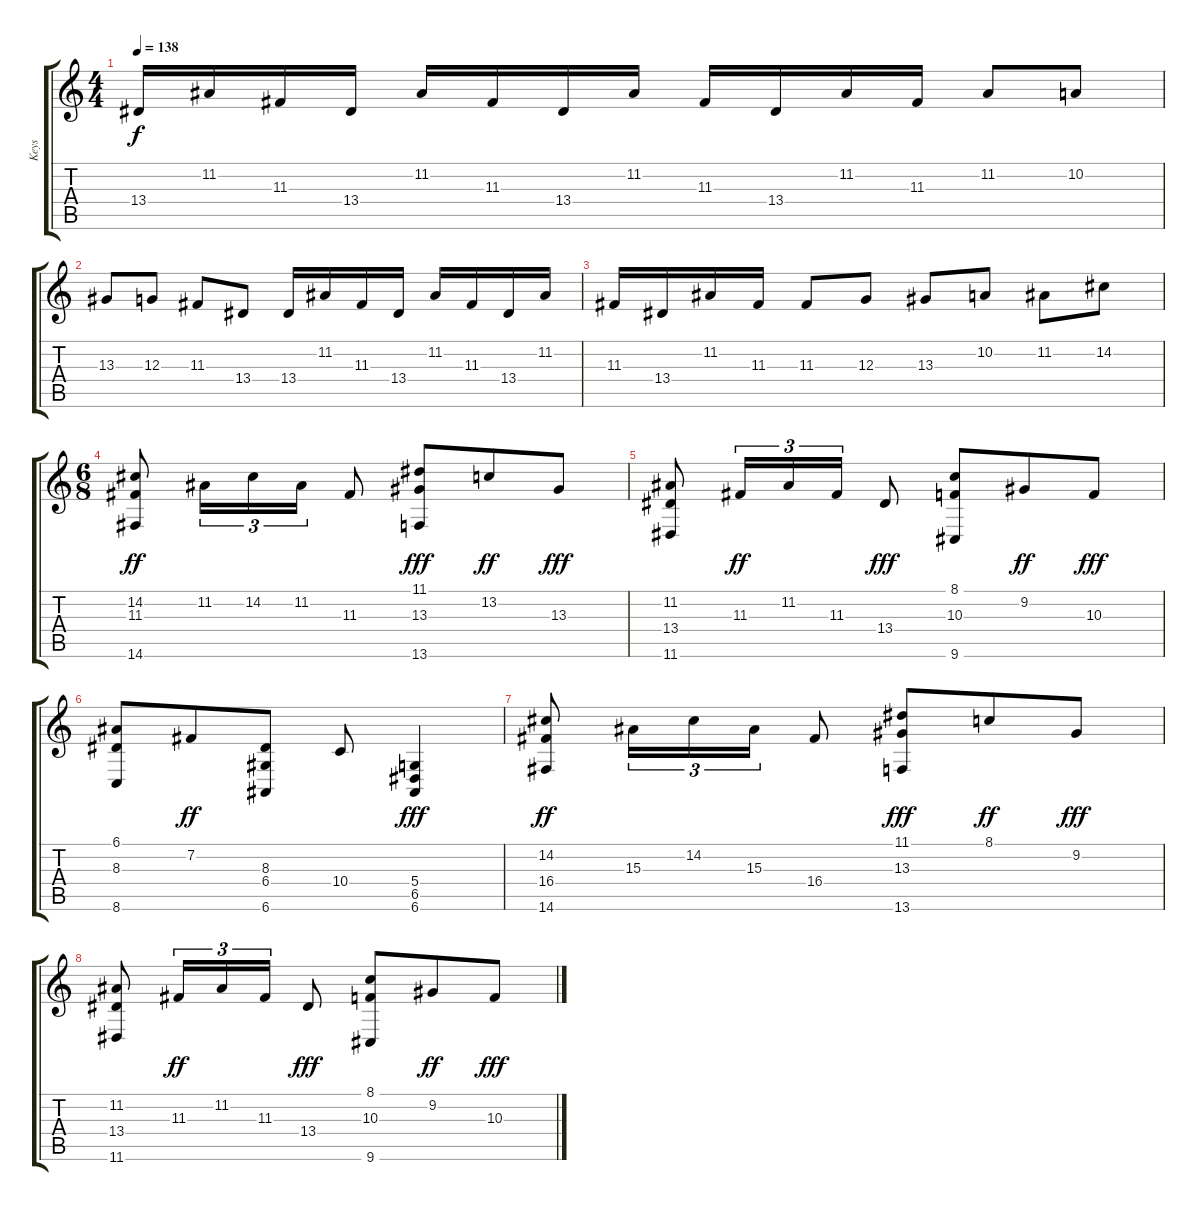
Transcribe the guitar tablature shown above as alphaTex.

\track ("Keys" "Keys") {instrument percussiveorgan}
\staff {score tabs}
\tuning (E4 B3 G3 D3 A2 E2) {hide}
\ts (4 4)
\tempo 138
\clef g2
\ks c
13.4.16{dy f balance 0 instrument rockorgan} 11.2.16 11.3.16 13.4.16 11.2.16 11.3.16 13.4.16 11.2.16 11.3.16 13.4.16 11.2.16 11.3.16 11.2.8 10.2.8 |
13.3.8 12.3.8 11.3.8 13.4.8 13.4.16 11.2.16 11.3.16 13.4.16 11.2.16 11.3.16 13.4.16 11.2.16 |
11.3.16 13.4.16 11.2.16 11.3.16 11.3.8 12.3.8 13.3.8 10.2.8 11.2.8 14.2.8 |
\ts (6 8)
(14.2 11.3 14.6).8{dy ff instrument brightacousticpiano} 11.2.16{tu (3 2)} 14.2.16{tu (3 2)} 11.2.16{tu (3 2)} 11.3.8 (11.1 13.3 13.6).8{dy fff} 13.2.8{dy ff} 13.3.8{dy fff} |
(11.2 13.4 11.6).8 11.3.16{tu (3 2) dy ff} 11.2.16{tu (3 2)} 11.3.16{tu (3 2)} 13.4.8{dy fff} (8.1 10.3 9.6).8 9.2.8{dy ff} 10.3.8{dy fff} |
(6.1 8.3 8.6).8 7.2.8{dy ff} (8.3 6.4 6.6).8 10.4.8 (5.4 6.5 6.6).4{dy fff} |
(14.2 16.4 14.6).8{dy ff} 15.3.16{tu (3 2)} 14.2.16{tu (3 2)} 15.3.16{tu (3 2)} 16.4.8 (11.1 13.3 13.6).8{dy fff} 8.1.8{dy ff} 9.2.8{dy fff} |
(11.2 13.4 11.6).8 11.3.16{tu (3 2) dy ff} 11.2.16{tu (3 2)} 11.3.16{tu (3 2)} 13.4.8{dy fff} (8.1 10.3 9.6).8 9.2.8{dy ff} 10.3.8{dy fff}
